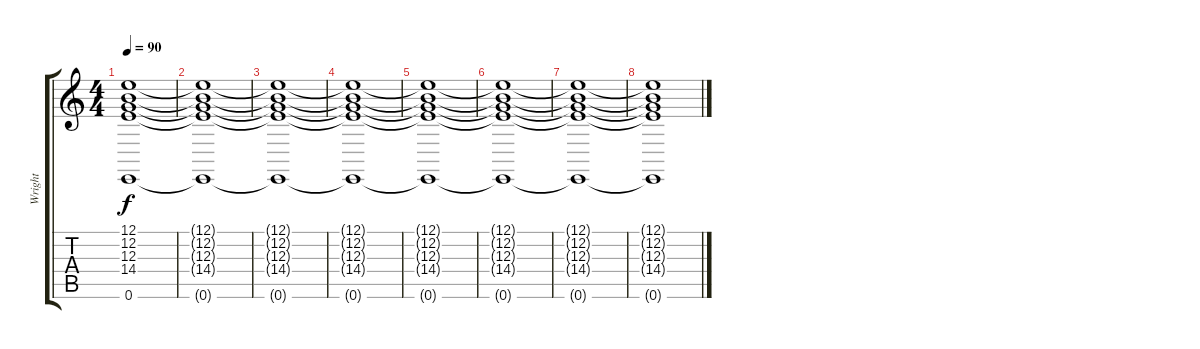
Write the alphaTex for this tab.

\track ("Wright" "Wright") {instrument pad2warm}
\staff {score tabs}
\tuning (E4 B3 G3 D3 A2 E2) {hide}
\ts (4 4)
\tempo 90
\clef g2
\ks c
(12.1{t} 12.2{t} 12.3{t} 14.4{t} 0.6{t}).1{dy f} |
(12.1{t} 12.2{t} 12.3{t} 14.4{t} 0.6{t}).1 |
(12.1{t} 12.2{t} 12.3{t} 14.4{t} 0.6{t}).1 |
(12.1{t} 12.2{t} 12.3{t} 14.4{t} 0.6{t}).1 |
(12.1{t} 12.2{t} 12.3{t} 14.4{t} 0.6{t}).1 |
(12.1{t} 12.2{t} 12.3{t} 14.4{t} 0.6{t}).1 |
(12.1{t} 12.2{t} 12.3{t} 14.4{t} 0.6{t}).1 |
(12.1{t} 12.2{t} 12.3{t} 14.4{t} 0.6{t}).1
